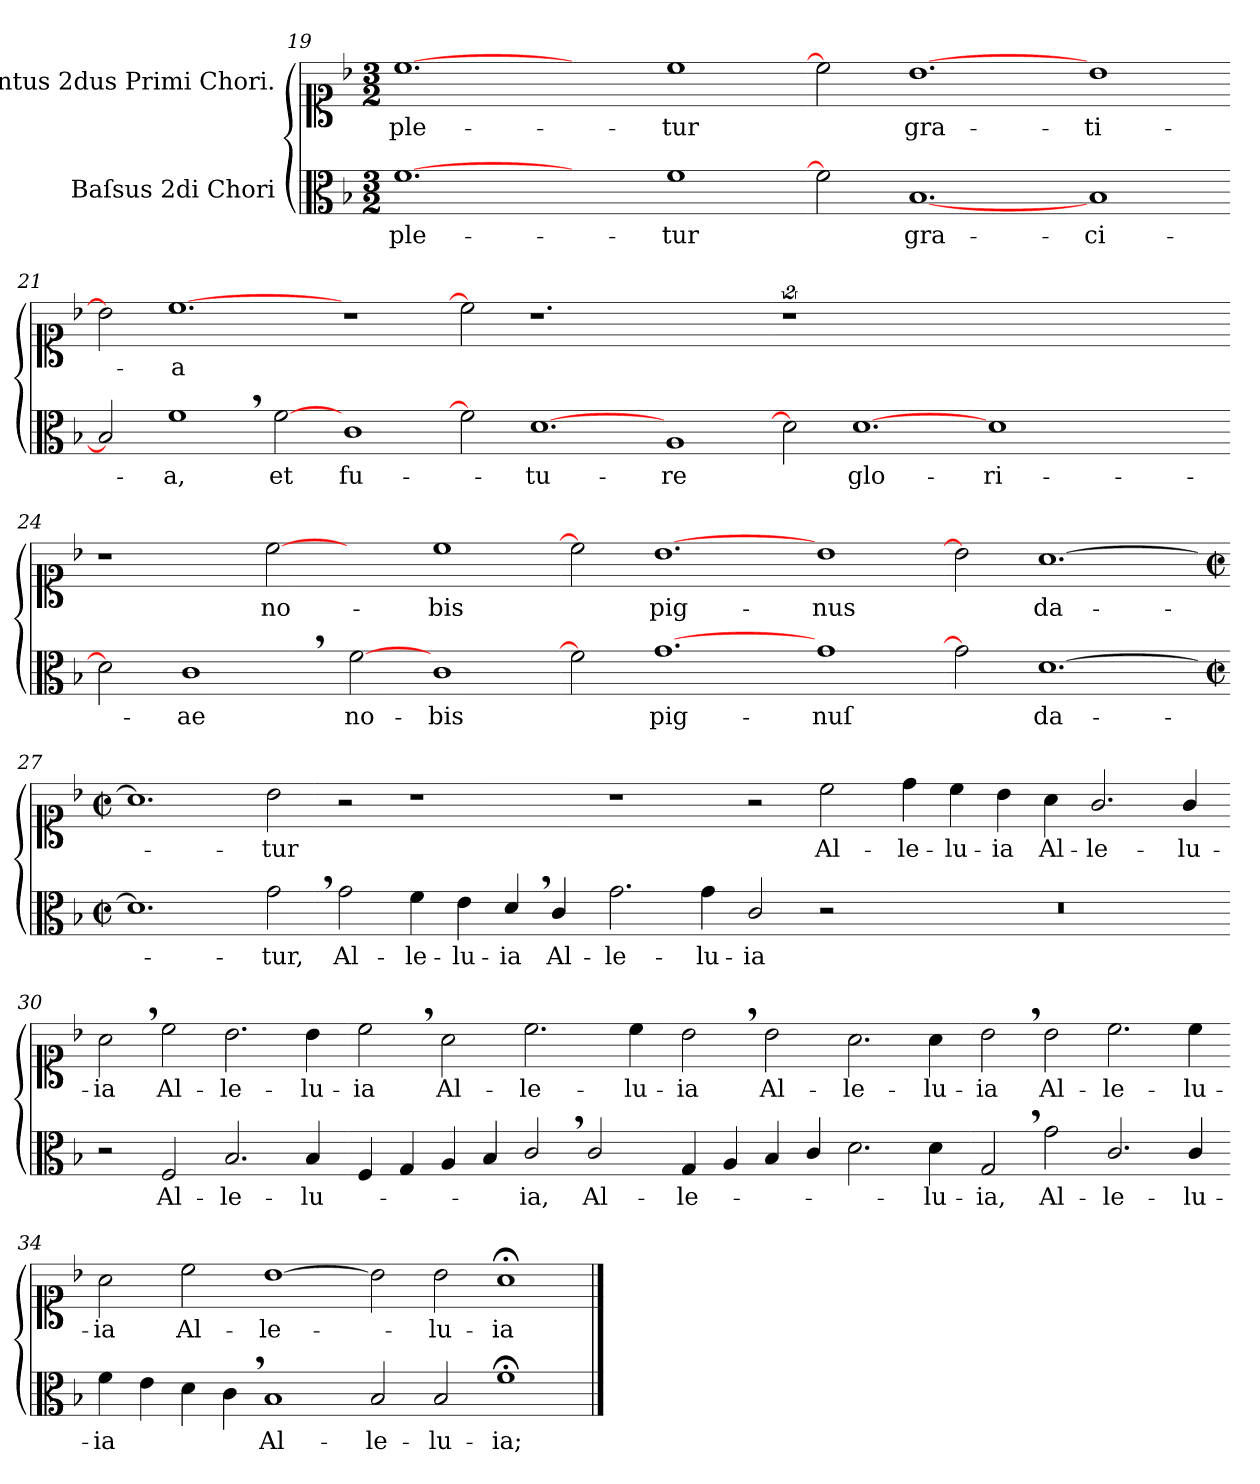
**kern	**text	**kern	**text
*part2	*part2	*part1	*part1
*staff2	*staff2	*staff1	*staff1
*I"Baſsus 2di Chori	*	*I"Cantus 2dus Primi Chori.	*
*clefC3	*	*clefC1	*
*k[b-]	*	*k[b-]	*
*F:	*	*F:	*
*M3/2	*	*M3/2	*
=19	=19	=19	=19
[1.f	-ple-	[1.cc	-ple-
2ryy	.	2ryy	.
1f	-tur	1cc	-tur
=20-	=20-	=20-	=20-
2f]	.	2cc]	.
[1.B-	gra-	[1.b-	gra-
1B-	-ci-	1b-	-ti-
=21-	=21-	=21-	=21-
2B-]	.	2b-]	.
1f,<	-a,	[1.cc	-a
[2f	et	.	.
1c	fu-	1r	.
=22-	=22-	=22-	=22-
2f]	.	2cc]	.
[1.d	-tu-	1.r	.
1A	-re	1ryy	.
=23-	=23-	=23-	=23-
2d]	.	2%9r	.
[1.d	glo-	.	.
1d	-ri-	.	.
1.ryy	.	.	.
=24-	=24-	=24-	=24-
2d]	.	1r	.
1c,<	-ae	.	.
.	.	[2cc	no-
[2f	no-	2ryy	.
1c	-bis	1cc	-bis
=25-	=25-	=25-	=25-
2f]	.	2cc]	.
[1.g	pig-	[1.b-	pig-
1g	-nuſ	1b-	-nus
=26-	=26-	=26-	=26-
2g]	.	2b-]	.
[1.d	da-	[1.a	da-
=27-	=27-	=27-	=27-
*M2/1	*	*M2/1	*
*met(c|)	*	*met(c|)	*
1.d]	.	1.a]	.
2g,<\	-tur,	2b-\	-tur
2g\	Al-	2r	.
4f\	-le-	1r	.
4e\	-lu-	.	.
4d,</	-ia	.	.
4c/	Al-	.	.
=28-	=28-	=28-	=28-
2.g\	-le-	1r	.
4g\	-lu-	.	.
2c/	-ia	2r	.
2r	.	2cc\	Al-
=29-	=29-	=29-	=29-
0r	.	4dd\	-le-
.	.	4cc\	-lu-
.	.	4b-\	-ia
.	.	4a\	Al-
.	.	2.g/	-le-
.	.	4g/	-lu-
=30-	=30-	=30-	=30-
2r	.	2a,<\	-ia
2F/	Al-	2cc\	Al-
2.B-/	-le-	2.b-\	-le-
4B-/	-lu-	4b-\	-lu-
=31-	=31-	=31-	=31-
4F/	.	2cc,<\	-ia
4G/	.	.	.
4A/	.	2a\	Al-
4B-/	.	.	.
2c,</	-ia,	2.cc\	-le-
2c/	Al-	.	.
.	.	4cc\	-lu-
=32-	=32-	=32-	=32-
4G/	-le-	2b-,<\	-ia
4A/	.	.	.
4B-/	.	2b-\	Al-
4c/	.	.	.
2.d\	.	2.a\	-le-
4d\	-lu-	4a\	-lu-
=33-	=33-	=33-	=33-
2G,</	-ia,	2b-,<\	-ia
2g\	Al-	2b-\	Al-
2.c/	-le-	2.cc\	-le-
4c/	-lu-	4cc\	-lu-
=34-	=34-	=34-	=34-
4f\	-ia	2a\	-ia
4e\	.	.	.
4d\	.	2cc\	Al-
4c,<\	.	.	.
1B-	Al-	[1b-	-le-
=35-	=35-	=35-	=35-
2B-/	-le-	2b-]	.
2B-/	-lu-	2b-\	-lu-
1f;<;	-ia;	1a;<;	-ia
==	==	==	==
*-	*-	*-	*-
